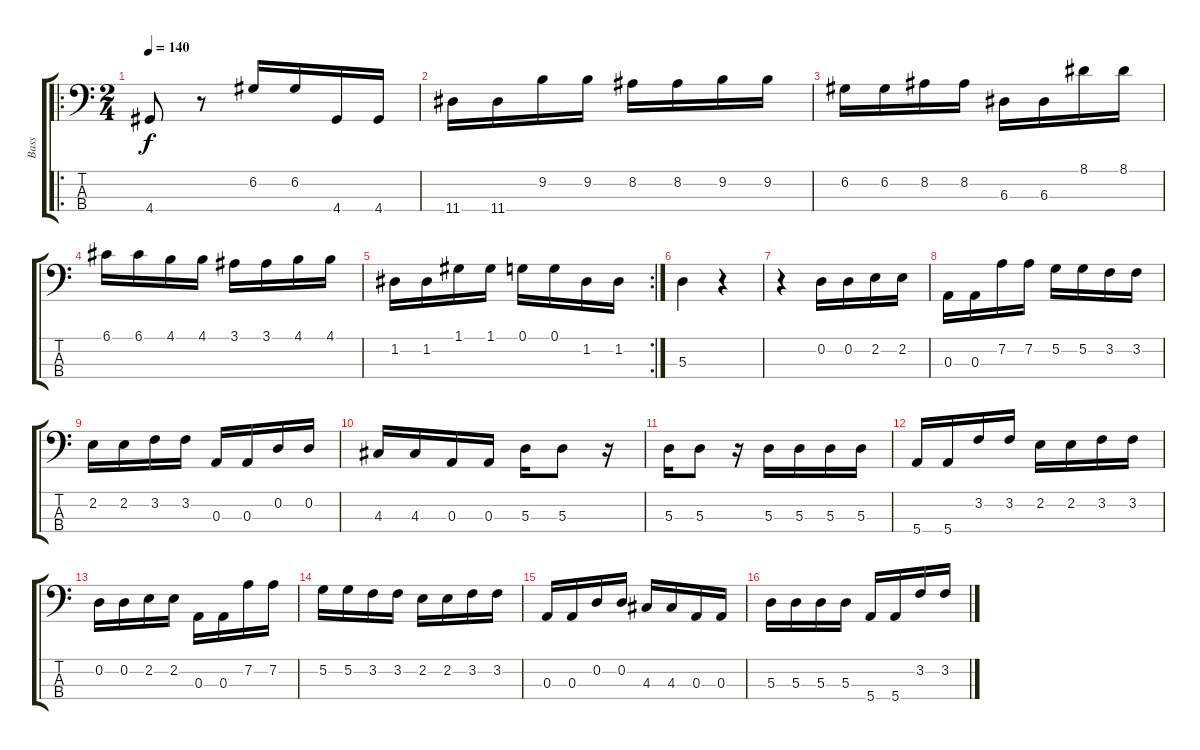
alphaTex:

\track ("Bass" "Bass") {instrument electricbassfinger}
\staff {score tabs}
\tuning (G2 D2 A1 E1) {hide}
\ro
\ts (2 4)
\tempo 140
\clef f4
\ks c
4.4.8{dy f} r.8 6.2.16 6.2.16 4.4.16 4.4.16 |
11.4.16 11.4.16 9.2.16 9.2.16 8.2.16 8.2.16 9.2.16 9.2.16 |
6.2.16 6.2.16 8.2.16 8.2.16 6.3.16 6.3.16 8.1.16 8.1.16 |
6.1.16 6.1.16 4.1.16 4.1.16 3.1.16 3.1.16 4.1.16 4.1.16 |
\rc 2
1.2.16 1.2.16 1.1.16 1.1.16 0.1.16 0.1.16 1.2.16 1.2.16 |
5.3.4 r.4 |
r.4 0.2.16 0.2.16 2.2.16 2.2.16 |
0.3.16 0.3.16 7.2.16 7.2.16 5.2.16 5.2.16 3.2.16 3.2.16 |
2.2.16 2.2.16 3.2.16 3.2.16 0.3.16 0.3.16 0.2.16 0.2.16 |
4.3.16 4.3.16 0.3.16 0.3.16 5.3.16 5.3.8 r.16 |
5.3.16 5.3.8 r.16 5.3.16 5.3.16 5.3.16 5.3.16 |
5.4.16 5.4.16 3.2.16 3.2.16 2.2.16 2.2.16 3.2.16 3.2.16 |
0.2.16 0.2.16 2.2.16 2.2.16 0.3.16 0.3.16 7.2.16 7.2.16 |
5.2.16 5.2.16 3.2.16 3.2.16 2.2.16 2.2.16 3.2.16 3.2.16 |
0.3.16 0.3.16 0.2.16 0.2.16 4.3.16 4.3.16 0.3.16 0.3.16 |
5.3.16 5.3.16 5.3.16 5.3.16 5.4.16 5.4.16 3.2.16 3.2.16
